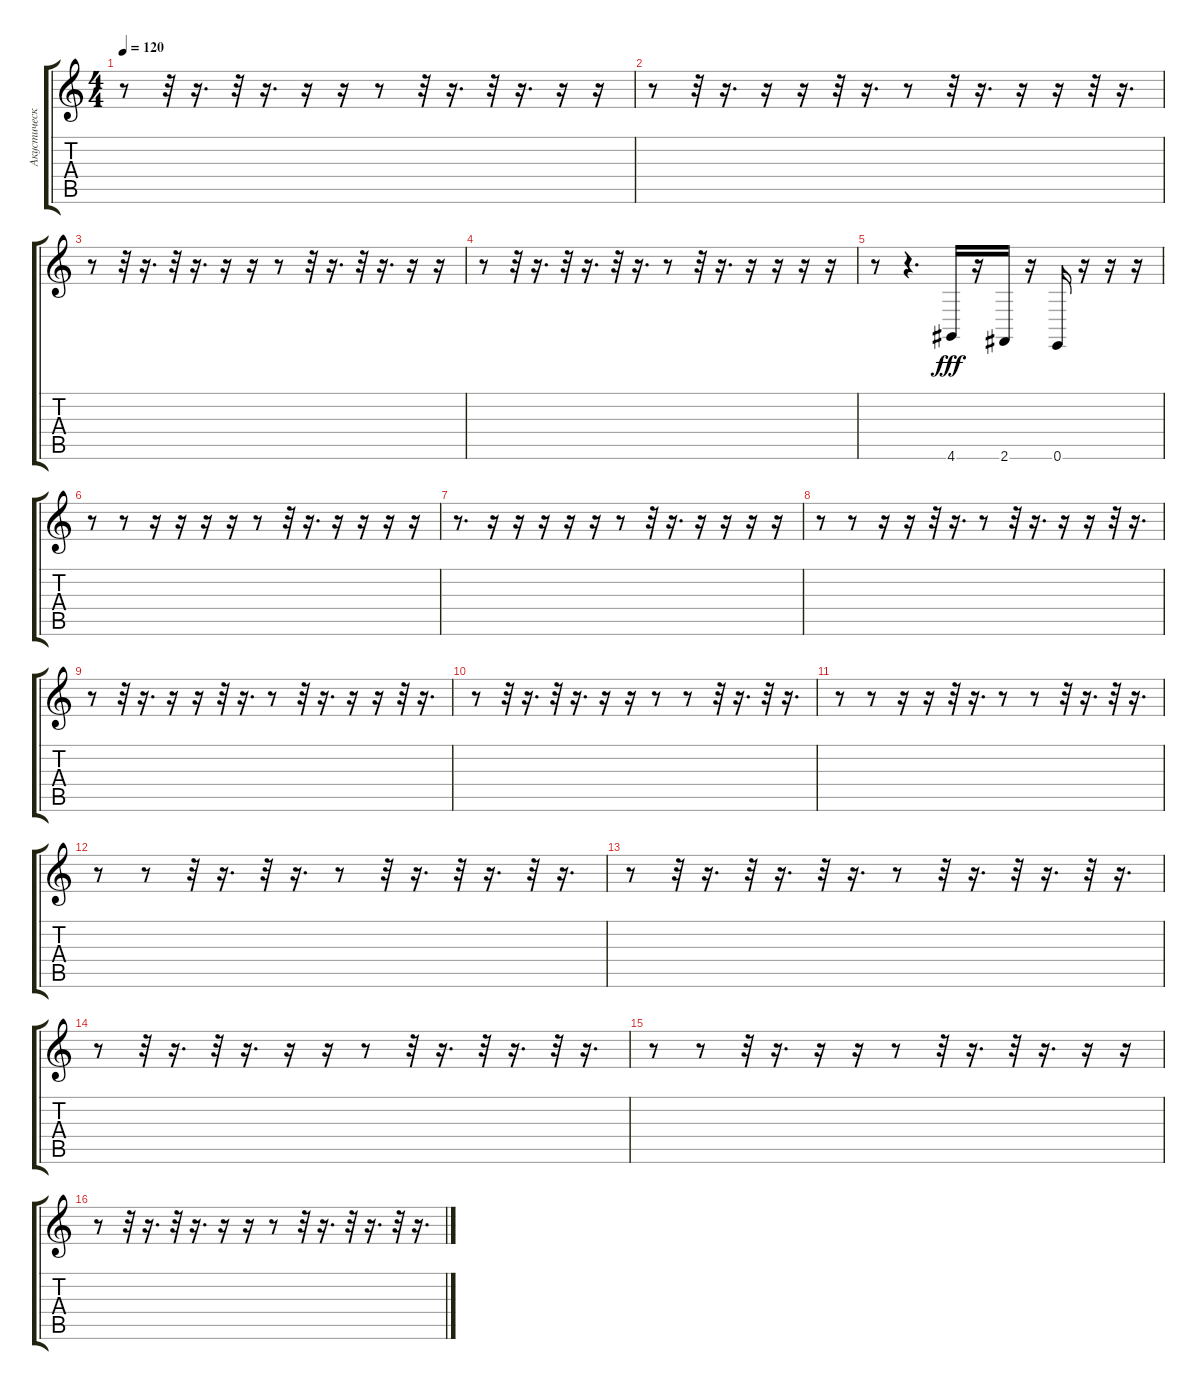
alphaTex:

\track ("Акустический Гранд Роял" "Акустическ") {instrument acousticgrandpiano}
\staff {score tabs}
\tuning (E4 B3 G3 D3 A2 E2) {hide}
\ts (4 4)
\tempo 120
\clef g2
\ks c
r.8{dy fff} r.32 r.16{d} r.32 r.16{d} r.16 r.16 r.8 r.32 r.16{d} r.32 r.16{d} r.16 r.16 |
r.8 r.32 r.16{d} r.16 r.16 r.32 r.16{d} r.8 r.32 r.16{d} r.16 r.16 r.32 r.16{d} |
r.8 r.32 r.16{d} r.32 r.16{d} r.16 r.16 r.8 r.32 r.16{d} r.32 r.16{d} r.16 r.16 |
r.8 r.32 r.16{d} r.32 r.16{d} r.32 r.16{d} r.8 r.32 r.16{d} r.16 r.16 r.16 r.16 |
r.8 r.4{d} 4.6.16 r.16 2.6.16 r.16 0.6.16 r.16 r.16 r.16 |
r.8 r.8 r.16 r.16 r.16 r.16 r.8 r.32 r.16{d} r.16 r.16 r.16 r.16 |
r.8{d} r.16 r.16 r.16 r.16 r.16 r.8 r.32 r.16{d} r.16 r.16 r.16 r.16 |
r.8 r.8 r.16 r.16 r.32 r.16{d} r.8 r.32 r.16{d} r.16 r.16 r.32 r.16{d} |
r.8 r.32 r.16{d} r.16 r.16 r.32 r.16{d} r.8 r.32 r.16{d} r.16 r.16 r.32 r.16{d} |
r.8 r.32 r.16{d} r.32 r.16{d} r.16 r.16 r.8 r.8 r.32 r.16{d} r.32 r.16{d} |
r.8 r.8 r.16 r.16 r.32 r.16{d} r.8 r.8 r.32 r.16{d} r.32 r.16{d} |
r.8 r.8 r.32 r.16{d} r.32 r.16{d} r.8 r.32 r.16{d} r.32 r.16{d} r.32 r.16{d} |
r.8 r.32 r.16{d} r.32 r.16{d} r.32 r.16{d} r.8 r.32 r.16{d} r.32 r.16{d} r.32 r.16{d} |
r.8 r.32 r.16{d} r.32 r.16{d} r.16 r.16 r.8 r.32 r.16{d} r.32 r.16{d} r.32 r.16{d} |
r.8 r.8 r.32 r.16{d} r.16 r.16 r.8 r.32 r.16{d} r.32 r.16{d} r.16 r.16 |
r.8 r.32 r.16{d} r.32 r.16{d} r.16 r.16 r.8 r.32 r.16{d} r.32 r.16{d} r.32 r.16{d}
